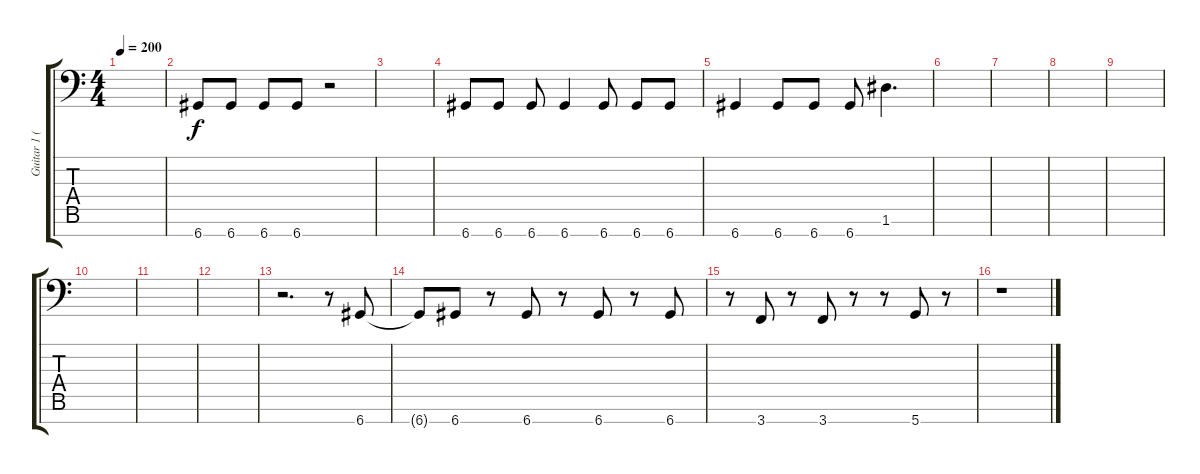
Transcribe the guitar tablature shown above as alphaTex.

\track ("Guitar 1 (8th string)" "Guitar 1 (") {instrument distortionguitar}
\staff {score tabs}
\tuning (D4 A3 F3 C3 G2 D2 D1) {hide}
\ts (4 4)
\tempo 200
\clef f4
\ks c
|
6.7.8 6.7.8 6.7.8 6.7.8 r.2 |
|
6.7.8 6.7.8 6.7.8 6.7.4 6.7.8 6.7.8 6.7.8 |
6.7.4 6.7.8 6.7.8 6.7.8 1.6.4{d} |
|
|
|
|
|
|
|
r.2{d} r.8 6.7.8 |
6.7{t}.8 6.7.8 r.8 6.7.8 r.8 6.7.8 r.8 6.7.8 |
r.8 3.7.8 r.8 3.7.8 r.8 r.8 5.7.8 r.8 |
r.1
